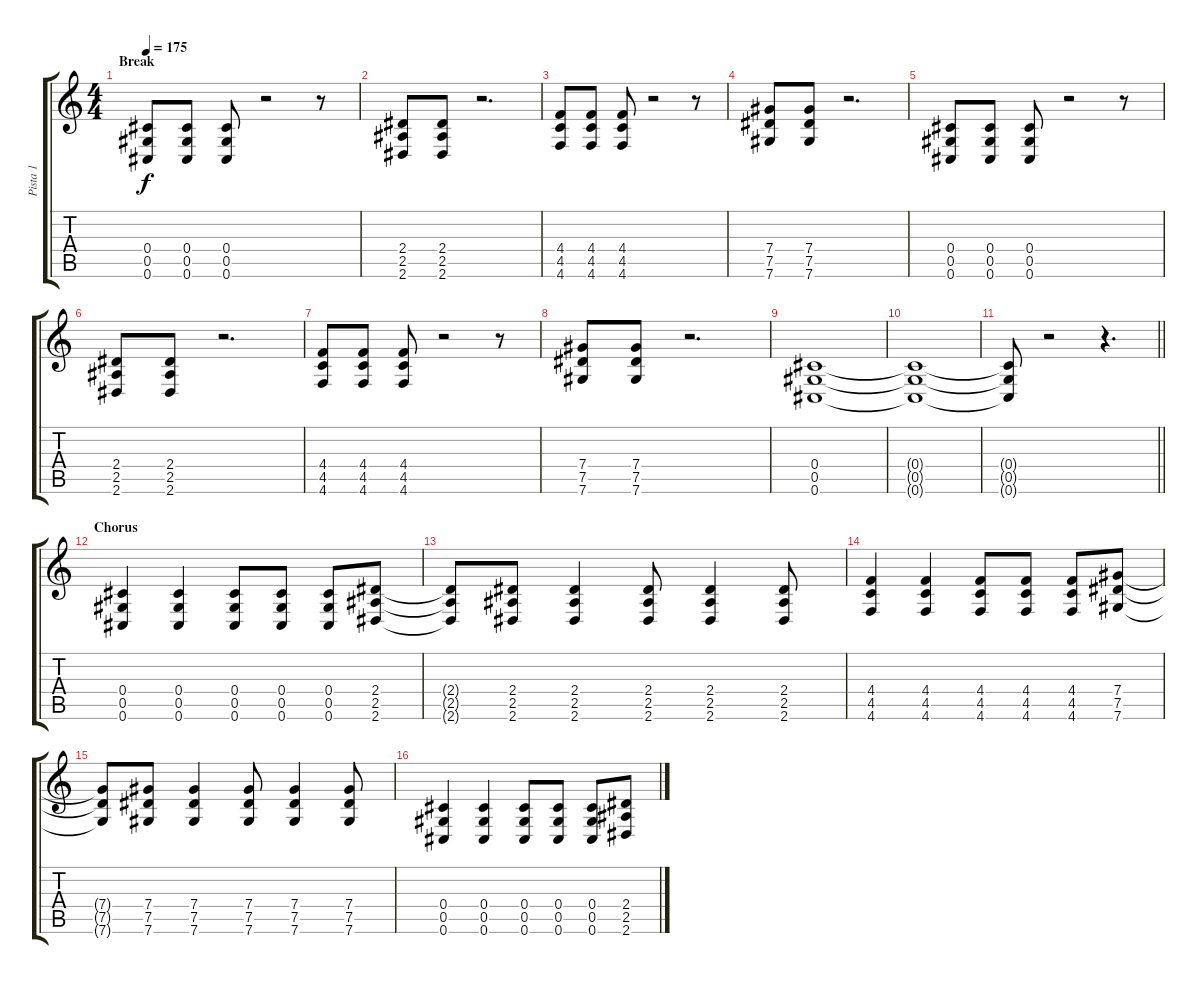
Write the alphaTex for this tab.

\track ("Pista 1" "Pista 1") {instrument distortionguitar}
\staff {score tabs}
\tuning (Eb4 Bb3 Gb3 Db3 Ab2 Db2) {hide}
\ts (4 4)
\section ("" "Break")
\tempo 175
\clef g2
\ks c
(0.4 0.5 0.6).8{dy f} (0.4 0.5 0.6).8 (0.4 0.5 0.6).8 r.2 r.8 |
(2.4 2.5 2.6).8 (2.4 2.5 2.6).8 r.2{d} |
(4.4 4.5 4.6).8 (4.4 4.5 4.6).8 (4.4 4.5 4.6).8 r.2 r.8 |
(7.4 7.5 7.6).8 (7.4 7.5 7.6).8 r.2{d} |
(0.4 0.5 0.6).8 (0.4 0.5 0.6).8 (0.4 0.5 0.6).8 r.2 r.8 |
(2.4 2.5 2.6).8 (2.4 2.5 2.6).8 r.2{d} |
(4.4 4.5 4.6).8 (4.4 4.5 4.6).8 (4.4 4.5 4.6).8 r.2 r.8 |
(7.4 7.5 7.6).8 (7.4 7.5 7.6).8 r.2{d} |
(0.4 0.5 0.6).1 |
(0.4{t} 0.5{t} 0.6{t}).1 |
\barLineRight lightlight
(0.4{t} 0.5{t} 0.6{t}).8 r.2 r.4{d} |
\section ("" "Chorus")
(0.4 0.5 0.6).4 (0.4 0.5 0.6).4 (0.4 0.5 0.6).8 (0.4 0.5 0.6).8 (0.4 0.5 0.6).8 (2.4 2.5 2.6).8 |
(2.4{t} 2.5{t} 2.6{t}).8 (2.4 2.5 2.6).8 (2.4 2.5 2.6).4 (2.4 2.5 2.6).8 (2.4 2.5 2.6).4 (2.4 2.5 2.6).8 |
(4.4 4.5 4.6).4 (4.4 4.5 4.6).4 (4.4 4.5 4.6).8 (4.4 4.5 4.6).8 (4.4 4.5 4.6).8 (7.4 7.5 7.6).8 |
(7.4{t} 7.5{t} 7.6{t}).8 (7.4 7.5 7.6).8 (7.4 7.5 7.6).4 (7.4 7.5 7.6).8 (7.4 7.5 7.6).4 (7.4 7.5 7.6).8 |
(0.4 0.5 0.6).4 (0.4 0.5 0.6).4 (0.4 0.5 0.6).8 (0.4 0.5 0.6).8 (0.4 0.5 0.6).8 (2.4 2.5 2.6).8
